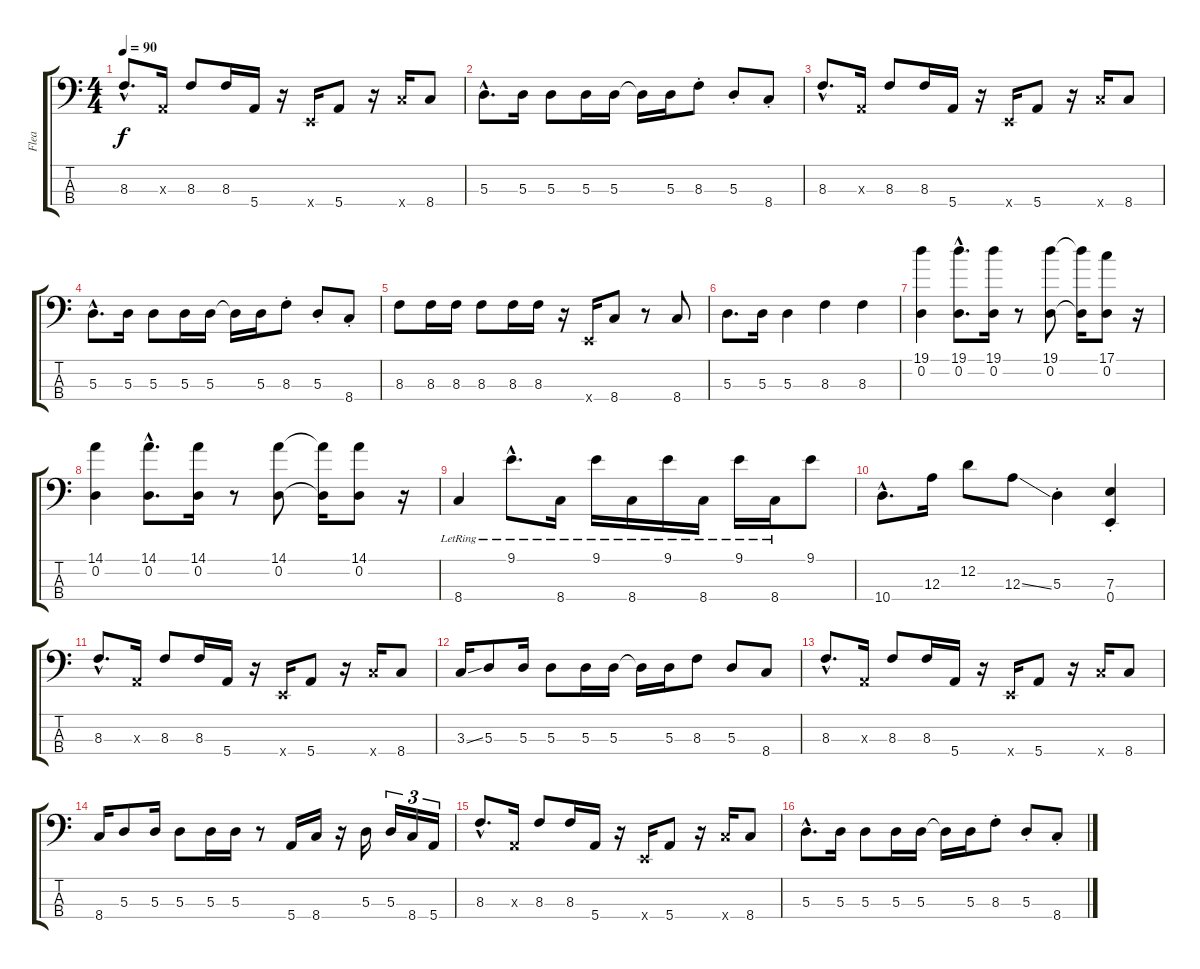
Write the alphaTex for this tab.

\track ("Flea" "Flea") {instrument electricbassfinger}
\staff {score tabs}
\tuning (G2 D2 A1 E1) {hide}
\ts (4 4)
\tempo 90
\clef f4
\ks c
8.3{hac}.8{d dy f} 0.3{x}.16 8.3.8 8.3.16 5.4.16 r.16 0.4{x}.16 5.4.8 r.16 8.4{x}.16 8.4.8 |
5.3{hac}.8{d} 5.3.16 5.3.8 5.3.16 5.3.16 5.3{t}.16 5.3.16 8.3{st}.8 5.3{st}.8 8.4{st}.8 |
8.3{hac}.8{d} 0.3{x}.16 8.3.8 8.3.16 5.4.16 r.16 0.4{x}.16 5.4.8 r.16 8.4{x}.16 8.4.8 |
5.3{hac}.8{d} 5.3.16 5.3.8 5.3.16 5.3.16 5.3{t}.16 5.3.16 8.3{st}.8 5.3{st}.8 8.4{st}.8 |
8.3.8 8.3.16 8.3.16 8.3.8 8.3.16 8.3.16 r.16 0.4{x}.16 8.4.8 r.8 8.4.8 |
5.3.8{d} 5.3.16 5.3.4 8.3.4 8.3.4 |
(19.1 0.2).4 (19.1{hac} 0.2{hac}).8{d} (19.1 0.2).16 r.8 (19.1 0.2).8 (19.1{t} 0.2{t}).16 (17.1 0.2).8 r.16 |
(14.1 0.2).4 (14.1{hac} 0.2{hac}).8{d} (14.1 0.2).16 r.8 (14.1 0.2).8 (14.1{t} 0.2{t}).16 (14.1 0.2).8 r.16 |
8.4{lr}.4 9.1{hac lr}.8{d} 8.4{lr}.16 9.1{lr}.16 8.4{lr}.16 9.1{lr}.16 8.4{lr}.16 9.1{lr}.16 8.4{lr}.16 9.1.8 |
10.4{hac}.8{d} 12.3.16 12.2.8 12.3{ss}.8 5.3{st}.4 (7.3{st} 0.4).4 |
8.3{hac}.8{d} 0.3{x}.16 8.3.8 8.3.16 5.4.16 r.16 0.4{x}.16 5.4.8 r.16 8.4{x}.16 8.4.8 |
3.3{ss}.16 5.3.8 5.3.16 5.3.8 5.3.16 5.3.16 5.3{t}.16 5.3.16 8.3.8 5.3.8 8.4.8 |
8.3{hac}.8{d} 0.3{x}.16 8.3.8 8.3.16 5.4.16 r.16 0.4{x}.16 5.4.8 r.16 8.4{x}.16 8.4.8 |
8.4.16 5.3.8 5.3.16 5.3.8 5.3.16 5.3.16 r.8 5.4.16 8.4.16 r.16 5.3.16 5.3.16{tu (3 2)} 8.4.16{tu (3 2)} 5.4.16{tu (3 2)} |
8.3{hac}.8{d} 0.3{x}.16 8.3.8 8.3.16 5.4.16 r.16 0.4{x}.16 5.4.8 r.16 8.4{x}.16 8.4.8 |
5.3{hac}.8{d} 5.3.16 5.3.8 5.3.16 5.3.16 5.3{t}.16 5.3.16 8.3{st}.8 5.3{st}.8 8.4{st}.8
